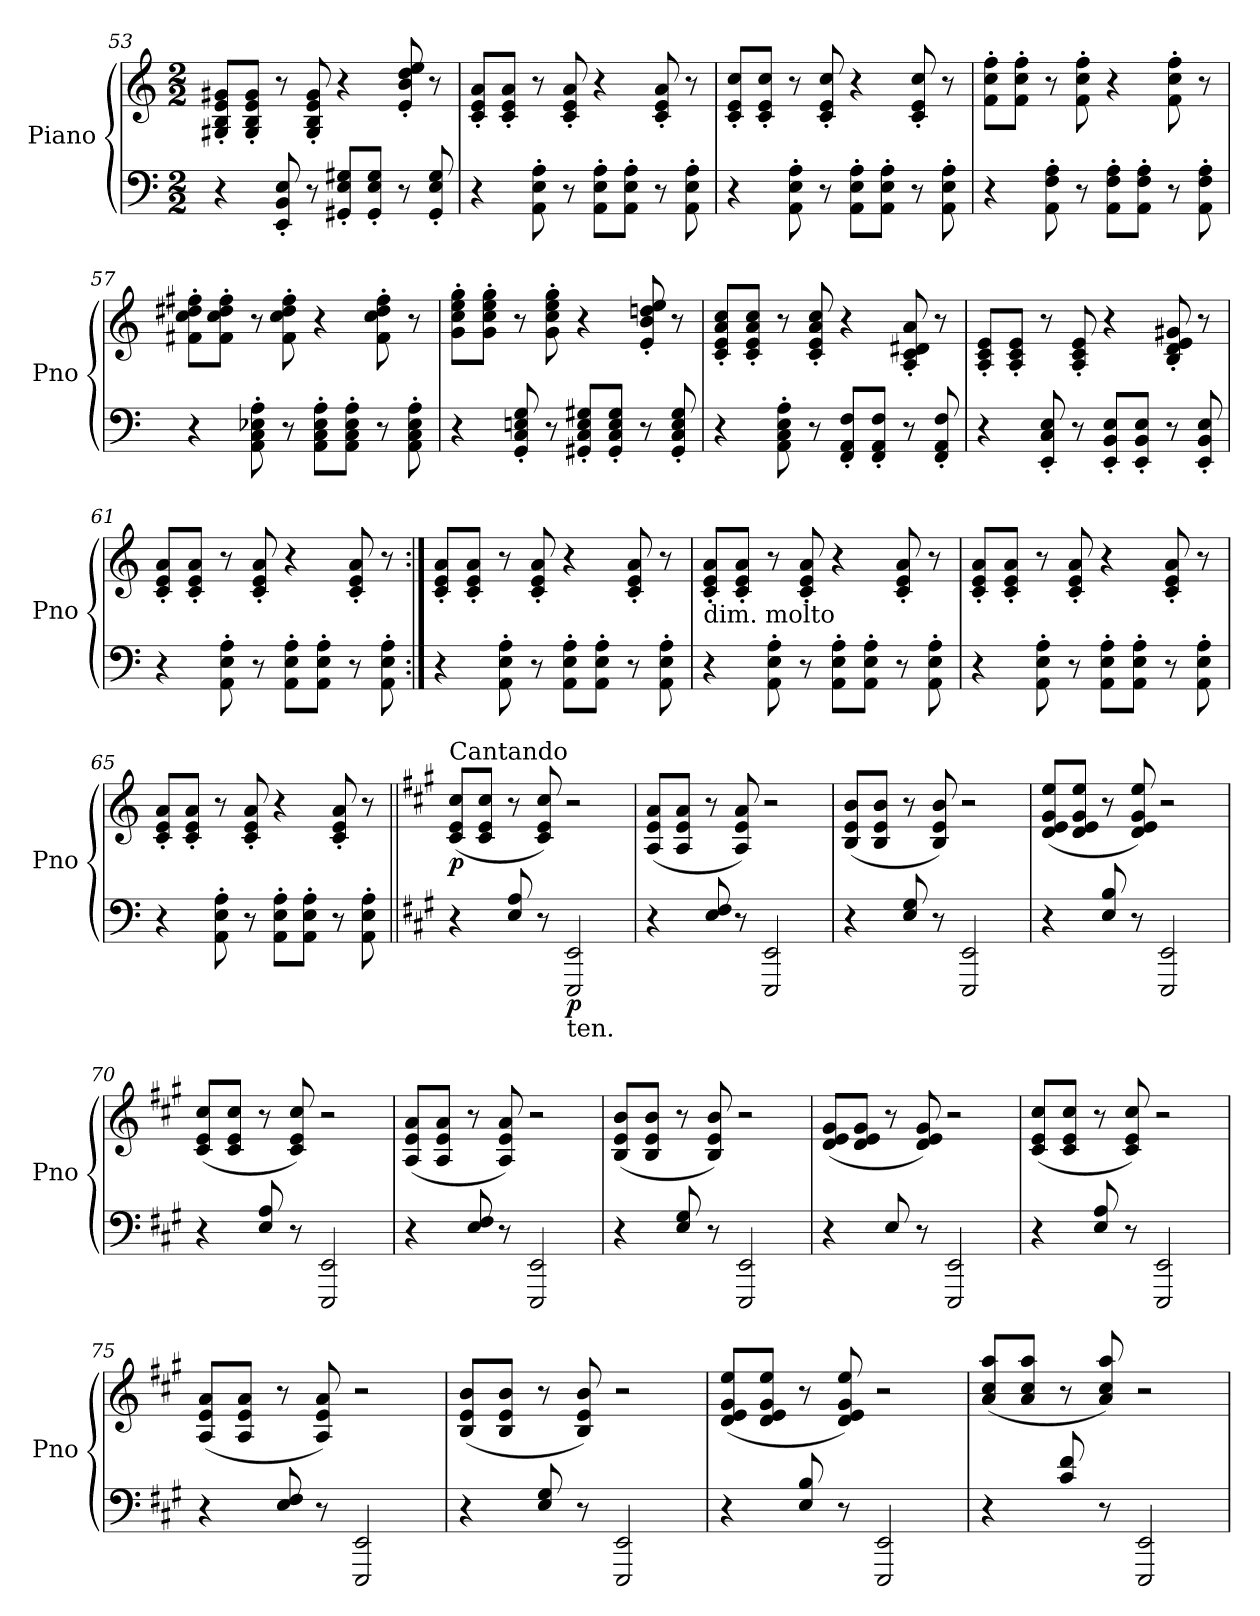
**kern	**kern	**dynam
*part1	*part1	*part1
*staff2	*staff1	*staff1/2
*I"Piano	*	*
*I'Pno	*	*
*clefF4	*clefG2	*
*k[]	*k[]	*
*C:	*C:	*
*M2/2	*M2/2	*
=53	=53	=53
4r	8G#X/' 8B/' 8e/' 8g#X/'L	.
.	8G#/' 8B/' 8e/' 8g#/'J	.
8EE/' 8BB/' 8E/'	8r	.
8r	8G#/' 8B/' 8e/' 8g#/'	.
8GG#X/' 8E/' 8G#X/'L	4r	.
8GG#/' 8E/' 8G#/'J	.	.
8r	8e/' 8b/' 8dd/' 8ee/'	.
8GG#/' 8E/' 8G#/'	8r	.
=54	=54	=54
4r	8c/' 8e/' 8a/'L	.
.	8c/' 8e/' 8a/'J	.
8AA\' 8E\' 8A\'	8r	.
8r	8c/' 8e/' 8a/'	.
8AA\' 8E\' 8A\'L	4r	.
8AA\' 8E\' 8A\'J	.	.
8r	8c/' 8e/' 8a/'	.
8AA\' 8E\' 8A\'	8r	.
=55	=55	=55
4r	8c/' 8e/' 8cc/'L	.
.	8c/' 8e/' 8cc/'J	.
8AA\' 8E\' 8A\'	8r	.
8r	8c/' 8e/' 8cc/'	.
8AA\' 8E\' 8A\'L	4r	.
8AA\' 8E\' 8A\'J	.	.
8r	8c/' 8e/' 8cc/'	.
8AA\' 8E\' 8A\'	8r	.
=56	=56	=56
4r	8f\' 8cc\' 8ff\'L	.
.	8f\' 8cc\' 8ff\'J	.
8AA\' 8F\' 8A\'	8r	.
8r	8f\' 8cc\' 8ff\'	.
8AA\' 8F\' 8A\'L	4r	.
8AA\' 8F\' 8A\'J	.	.
8r	8f\' 8cc\' 8ff\'	.
8AA\' 8F\' 8A\'	8r	.
!!LO:LB:g=z
=57	=57	=57
4r	8f#X\' 8cc\' 8dd#X\' 8ff#X\'L	.
.	8f#\' 8cc\' 8dd#\' 8ff#\'J	.
8AA\' 8C\' 8E-X\' 8A\'	8r	.
8r	8f#\' 8cc\' 8dd#\' 8ff#\'	.
8AA\' 8C\' 8E-\' 8A\'L	4r	.
8AA\' 8C\' 8E-\' 8A\'J	.	.
8r	8f#\' 8cc\' 8dd#\' 8ff#\'	.
8AA\' 8C\' 8E-\' 8A\'	8r	.
=58	=58	=58
4r	8g\' 8cc\' 8ee\' 8gg\'L	.
.	8g\' 8cc\' 8ee\' 8gg\'J	.
8GG/' 8C/' 8En/' 8G/'	8r	.
8r	8g\' 8cc\' 8ee\' 8gg\'	.
8GG#X/' 8C/' 8E/' 8G#X/'L	4r	.
8GG#/' 8C/' 8E/' 8G#/'J	.	.
8r	8e/' 8b/' 8ddn/' 8ee/'	.
8GG#/' 8C/' 8E/' 8G#/'	8r	.
=59	=59	=59
4r	8c/' 8e/' 8a/' 8cc/'L	.
.	8c/' 8e/' 8a/' 8cc/'J	.
8AA\' 8C\' 8E\' 8A\'	8r	.
8r	8c/' 8e/' 8a/' 8cc/'	.
8FF/' 8AA/' 8F/'L	4r	.
8FF/' 8AA/' 8F/'J	.	.
8r	8A/' 8c/' 8d#X/' 8a/'	.
8FF/' 8AA/' 8F/'	8r	.
=60	=60	=60
4r	8A/' 8c/' 8e/'L	.
.	8A/' 8c/' 8e/'J	.
8EE/' 8C/' 8E/'	8r	.
8r	8A/' 8c/' 8e/'	.
8EE/' 8BB/' 8E/'L	4r	.
8EE/' 8BB/' 8E/'J	.	.
8r	8B/' 8d/' 8e/' 8g#X/'	.
8EE/' 8BB/' 8E/'	8r	.
=61	=61	=61
4r	8c/' 8e/' 8a/'L	.
.	8c/' 8e/' 8a/'J	.
8AA\' 8E\' 8A\'	8r	.
8r	8c/' 8e/' 8a/'	.
8AA\' 8E\' 8A\'L	4r	.
8AA\' 8E\' 8A\'J	.	.
8r	8c/' 8e/' 8a/'	.
8AA\' 8E\' 8A\'	8r	.
!!LO:LB:g=z
=62:|!	=62:|!	=62:|!
4r	8c/' 8e/' 8a/'L	.
.	8c/' 8e/' 8a/'J	.
8AA\' 8E\' 8A\'	8r	.
8r	8c/' 8e/' 8a/'	.
8AA\' 8E\' 8A\'L	4r	.
8AA\' 8E\' 8A\'J	.	.
8r	8c/' 8e/' 8a/'	.
8AA\' 8E\' 8A\'	8r	.
=63	=63	=63
!	!LO:TX:b:t=dim. molto	!
4r	8c/' 8e/' 8a/'L	.
.	8c/' 8e/' 8a/'J	.
8AA\' 8E\' 8A\'	8r	.
8r	8c/' 8e/' 8a/'	.
8AA\' 8E\' 8A\'L	4r	.
8AA\' 8E\' 8A\'J	.	.
8r	8c/' 8e/' 8a/'	.
8AA\' 8E\' 8A\'	8r	.
=64	=64	=64
4r	8c/' 8e/' 8a/'L	.
.	8c/' 8e/' 8a/'J	.
8AA\' 8E\' 8A\'	8r	.
8r	8c/' 8e/' 8a/'	.
8AA\' 8E\' 8A\'L	4r	.
8AA\' 8E\' 8A\'J	.	.
8r	8c/' 8e/' 8a/'	.
8AA\' 8E\' 8A\'	8r	.
=65	=65	=65
4r	8c/' 8e/' 8a/'L	.
.	8c/' 8e/' 8a/'J	.
8AA\' 8E\' 8A\'	8r	.
8r	8c/' 8e/' 8a/'	.
8AA\' 8E\' 8A\'L	4r	.
8AA\' 8E\' 8A\'J	.	.
8r	8c/' 8e/' 8a/'	.
8AA\' 8E\' 8A\'	8r	.
!!LO:LB:g=z
=66||	=66||	=66||
*k[f#c#g#]	*k[f#c#g#]	*
*A:	*A:	*
!	!LO:TX:a:t=Cantando	!
!	!	!LO:DY:b
4r	(8c#/ 8e/ 8cc#/L	p
.	8c#/ 8e/ 8cc#/J	.
8E/ 8A/	8r	.
8r	8c#/ 8e/ 8cc#/)	.
!LO:TX:b:t=ten.	!	!
!	!	!LO:DY:b=2
2EEE/ 2EE/	2r	p
=67	=67	=67
4r	(8A/ 8e/ 8a/L	.
.	8A/ 8e/ 8a/J	.
8E/ 8F#/	8r	.
8r	8A/ 8e/ 8a/)	.
2EEE/ 2EE/	2r	.
=68	=68	=68
4r	(8B/ 8e/ 8b/L	.
.	8B/ 8e/ 8b/J	.
8E/ 8G#/	8r	.
8r	8B/ 8e/ 8b/)	.
2EEE/ 2EE/	2r	.
=69	=69	=69
4r	(8d/ 8e/ 8g#/ 8ee/L	.
.	8d/ 8e/ 8g#/ 8ee/J	.
8E/ 8B/	8r	.
8r	8d/ 8e/ 8g#/ 8ee/)	.
2EEE/ 2EE/	2r	.
=70	=70	=70
4r	(8c#/ 8e/ 8cc#/L	.
.	8c#/ 8e/ 8cc#/J	.
8E/ 8A/	8r	.
8r	8c#/ 8e/ 8cc#/)	.
2EEE/ 2EE/	2r	.
=71	=71	=71
4r	(8A/ 8e/ 8a/L	.
.	8A/ 8e/ 8a/J	.
8E/ 8F#/	8r	.
8r	8A/ 8e/ 8a/)	.
2EEE/ 2EE/	2r	.
=72	=72	=72
4r	(8B/ 8e/ 8b/L	.
.	8B/ 8e/ 8b/J	.
8E/ 8G#/	8r	.
8r	8B/ 8e/ 8b/)	.
2EEE/ 2EE/	2r	.
!!LO:PB:g=z
=73	=73	=73
4r	(8d/ 8e/ 8g#/L	.
.	8d/ 8e/ 8g#/J	.
8E/	8r	.
8r	8d/ 8e/ 8g#/)	.
2EEE/ 2EE/	2r	.
=74	=74	=74
4r	(8c#/ 8e/ 8cc#/L	.
.	8c#/ 8e/ 8cc#/J	.
8E/ 8A/	8r	.
8r	8c#/ 8e/ 8cc#/)	.
2EEE/ 2EE/	2r	.
=75	=75	=75
4r	(8A/ 8e/ 8a/L	.
.	8A/ 8e/ 8a/J	.
8E/ 8F#/	8r	.
8r	8A/ 8e/ 8a/)	.
2EEE/ 2EE/	2r	.
=76	=76	=76
4r	(8B/ 8e/ 8b/L	.
.	8B/ 8e/ 8b/J	.
8E/ 8G#/	8r	.
8r	8B/ 8e/ 8b/)	.
2EEE/ 2EE/	2r	.
=77	=77	=77
4r	(8d/ 8e/ 8g#/ 8ee/L	.
.	8d/ 8e/ 8g#/ 8ee/J	.
8E/ 8B/	8r	.
8r	8d/ 8e/ 8g#/ 8ee/)	.
2EEE/ 2EE/	2r	.
=78	=78	=78
4r	(8a/ 8cc#/ 8aa/L	.
.	8a/ 8cc#/ 8aa/J	.
8c#/ 8f#/	8r	.
8r	8a/ 8cc#/ 8aa/)	.
2EEE/ 2EE/	2r	.
=	=	=
*-	*-	*-
